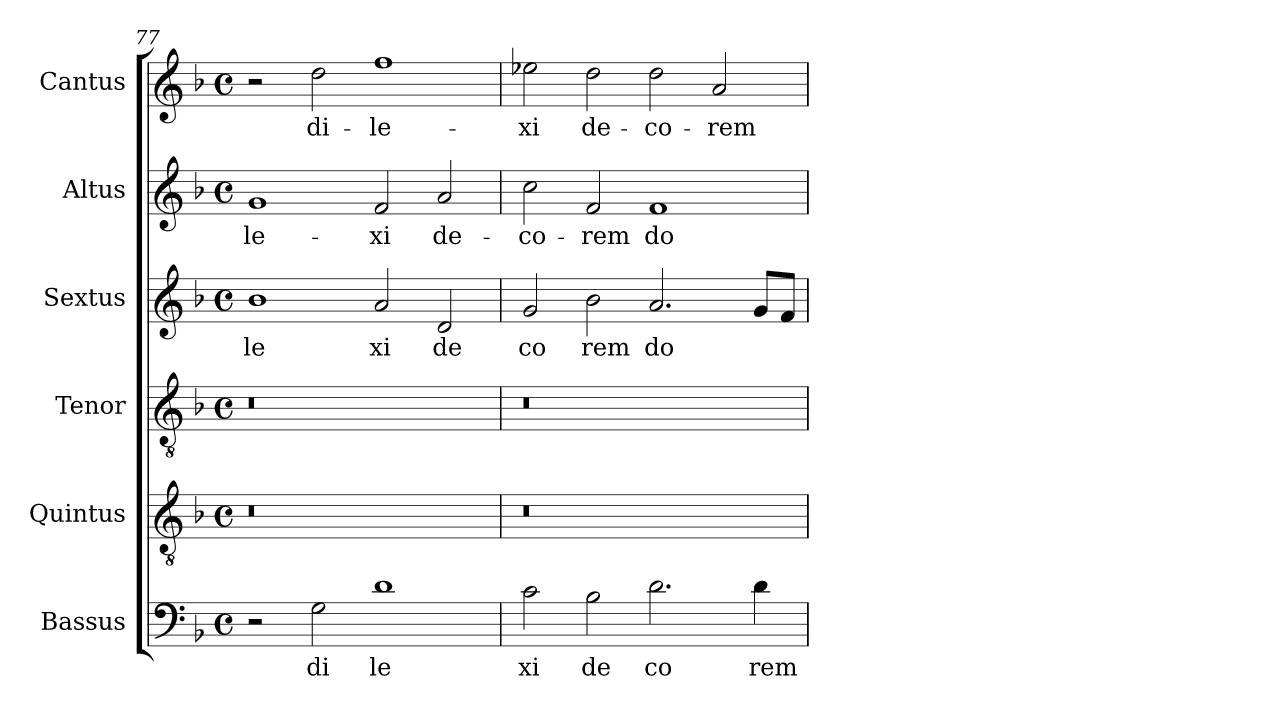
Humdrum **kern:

**kern	**text	**kern	**kern	**kern	**text	**kern	**text	**kern	**text
*part6	*part6	*part5	*part4	*part3	*part3	*part2	*part2	*part1	*part1
*staff6	*staff6	*staff5	*staff4	*staff3	*staff3	*staff2	*staff2	*staff1	*staff1
*I"Bassus	*	*I"Quintus	*I"Tenor	*I"Sextus	*	*I"Altus	*	*I"Cantus	*
!!LO:PB:g=z
*clefF4	*	*clefGv2	*clefGv2	*clefG2	*	*clefG2	*	*clefG2	*
*k[b-]	*	*k[b-]	*k[b-]	*k[b-]	*	*k[b-]	*	*k[b-]	*
*F:	*	*F:	*F:	*F:	*	*F:	*	*F:	*
*M4/4	*	*M4/4	*M4/4	*M4/4	*	*M4/4	*	*M4/4	*
*met(c)	*	*met(c)	*met(c)	*met(c)	*	*met(c)	*	*met(c)	*
=77	=77	=77	=77	=77	=77	=77	=77	=77	=77
!	!	!	!	!	!LO:LY:b:cj	!	!LO:LY:b:cj	!	!
2r	.	0r	0r	1b-	-le	1g	-le-	2r	.
!	!LO:LY:b:cj	!	!	!	!	!	!	!	!LO:LY:b:cj
2G\	di	.	.	.	.	.	.	2dd\	di-
!	!LO:LY:b:cj	!	!	!	!LO:LY:b:cj	!	!LO:LY:b:cj	!	!LO:LY:b:cj
1d	le	.	.	2a/	xi	2f/	-xi	1ff	-le-
!	!	!	!	!	!LO:LY:b:cj	!	!LO:LY:b:cj	!	!
.	.	.	.	2d/	de	2a/	de-	.	.
=78	=78	=78	=78	=78	=78	=78	=78	=78	=78
!	!LO:LY:b:cj	!	!	!	!LO:LY:b:cj	!	!LO:LY:b:cj	!	!LO:LY:b:cj
2c\	xi	0r	0r	2g/	co	2cc\	-co-	2ee-X\	-xi
!	!LO:LY:b:cj	!	!	!	!LO:LY:b:cj	!	!LO:LY:b:cj	!	!LO:LY:b:cj
2B-\	de	.	.	2b-\	rem	2f/	-rem	2dd\	de-
!	!LO:LY:b:cj	!	!	!	!LO:LY:b:cj	!	!LO:LY:b:cj	!	!LO:LY:b:cj
2.d\	co	.	.	2.a/	do	1f	do-	2dd\	-co-
!	!	!	!	!	!	!	!	!	!LO:LY:b:cj
.	.	.	.	.	.	.	.	2a/	-rem
!	!LO:LY:b:cj	!	!	!	!	!	!	!	!
4d\	rem	.	.	8g/L	.	.	.	.	.
.	.	.	.	8f/J	.	.	.	.	.
=	=	=	=	=	=	=	=	=	=
*-	*-	*-	*-	*-	*-	*-	*-	*-	*-
